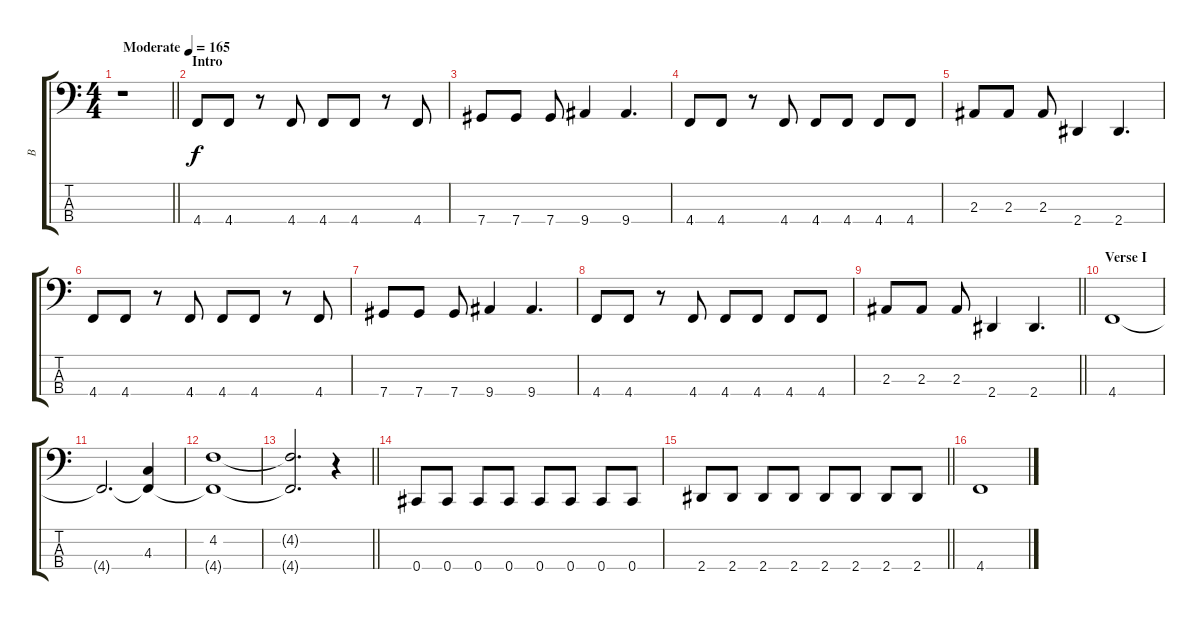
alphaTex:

\track ("B" "B") {instrument electricbasspick}
\staff {score tabs}
\tuning (Gb2 Db2 Ab1 Db1) {hide}
\ts (4 4)
\tempo (165 "Moderate")
\clef f4
\barLineRight lightlight
\ks c
r.1{dy f instrument electricbasspick} |
\section ("" "Intro")
4.4.8 4.4.8 r.8 4.4.8 4.4.8 4.4.8 r.8 4.4.8 |
7.4.8 7.4.8 7.4.8 9.4.4 9.4.4{d} |
4.4.8 4.4.8 r.8 4.4.8 4.4.8 4.4.8 4.4.8 4.4.8 |
2.3.8 2.3.8 2.3.8 2.4.4 2.4.4{d} |
4.4.8 4.4.8 r.8 4.4.8 4.4.8 4.4.8 r.8 4.4.8 |
7.4.8 7.4.8 7.4.8 9.4.4 9.4.4{d} |
4.4.8 4.4.8 r.8 4.4.8 4.4.8 4.4.8 4.4.8 4.4.8 |
\barLineRight lightlight
2.3.8 2.3.8 2.3.8 2.4.4 2.4.4{d} |
\section ("" "Verse I")
4.4.1 |
4.4{t}.2{d} (4.3 4.4{t}).4 |
(4.2 4.4{t}).1 |
\barLineRight lightlight
(4.2{t} 4.4{t}).2{d} r.4 |
\section ("" "")
0.4.8 0.4.8 0.4.8 0.4.8 0.4.8 0.4.8 0.4.8 0.4.8 |
\barLineRight lightlight
2.4.8 2.4.8 2.4.8 2.4.8 2.4.8 2.4.8 2.4.8 2.4.8 |
\section ("" "")
4.4.1
